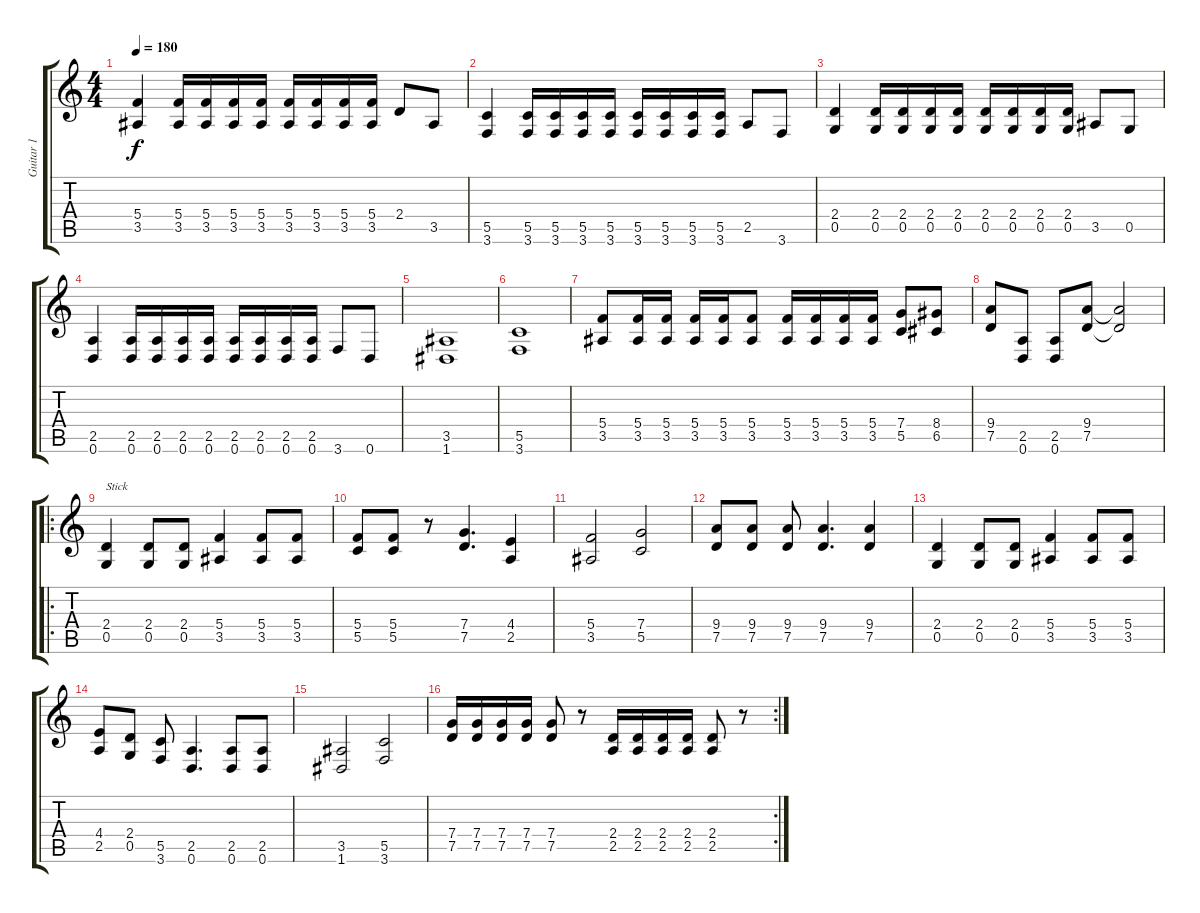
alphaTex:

\track ("Guitar 1" "Guitar 1") {instrument acousticguitarnylon}
\staff {score tabs}
\tuning (D4 A3 F3 C3 G2 D2) {hide}
\ts (4 4)
\tempo 180
\clef g2
\ks c
(5.4 3.5).4{dy f} (5.4 3.5).16 (5.4 3.5).16 (5.4 3.5).16 (5.4 3.5).16 (5.4 3.5).16 (5.4 3.5).16 (5.4 3.5).16 (5.4 3.5).16 2.4.8 3.5.8 |
(5.5 3.6).4 (5.5 3.6).16 (5.5 3.6).16 (5.5 3.6).16 (5.5 3.6).16 (5.5 3.6).16 (5.5 3.6).16 (5.5 3.6).16 (5.5 3.6).16 2.5.8 3.6.8 |
(2.4 0.5).4 (2.4 0.5).16 (2.4 0.5).16 (2.4 0.5).16 (2.4 0.5).16 (2.4 0.5).16 (2.4 0.5).16 (2.4 0.5).16 (2.4 0.5).16 3.5.8 0.5.8 |
(2.5 0.6).4 (2.5 0.6).16 (2.5 0.6).16 (2.5 0.6).16 (2.5 0.6).16 (2.5 0.6).16 (2.5 0.6).16 (2.5 0.6).16 (2.5 0.6).16 3.6.8 0.6.8 |
(3.5 1.6).1 |
(5.5 3.6).1 |
(5.4 3.5).8 (5.4 3.5).16 (5.4 3.5).16 (5.4 3.5).16 (5.4 3.5).16 (5.4 3.5).8 (5.4 3.5).16 (5.4 3.5).16 (5.4 3.5).16 (5.4 3.5).16 (7.4 5.5).8 (8.4 6.5).8 |
(9.4 7.5).8 (2.5 0.6).8 (2.5 0.6).8 (9.4 7.5).8 (9.4{t} 7.5{t}).2 |
\ro
(2.4 0.5).4{txt "Stick"} (2.4 0.5).8 (2.4 0.5).8 (5.4 3.5).4 (5.4 3.5).8 (5.4 3.5).8 |
(5.4 5.5).8 (5.4 5.5).8 r.8 (7.4 7.5).4{d} (4.4 2.5).4 |
(5.4 3.5).2 (7.4 5.5).2 |
(9.4 7.5).8 (9.4 7.5).8 (9.4 7.5).8 (9.4 7.5).4{d} (9.4 7.5).4 |
(2.4 0.5).4 (2.4 0.5).8 (2.4 0.5).8 (5.4 3.5).4 (5.4 3.5).8 (5.4 3.5).8 |
(4.4 2.5).8 (2.4 0.5).8 (5.5 3.6).8 (2.5 0.6).4{d} (2.5 0.6).8 (2.5 0.6).8 |
(3.5 1.6).2 (5.5 3.6).2 |
\rc 2
(7.4 7.5).16 (7.4 7.5).16 (7.4 7.5).16 (7.4 7.5).16 (7.4 7.5).8 r.8 (2.4 2.5).16 (2.4 2.5).16 (2.4 2.5).16 (2.4 2.5).16 (2.4 2.5).8 r.8
